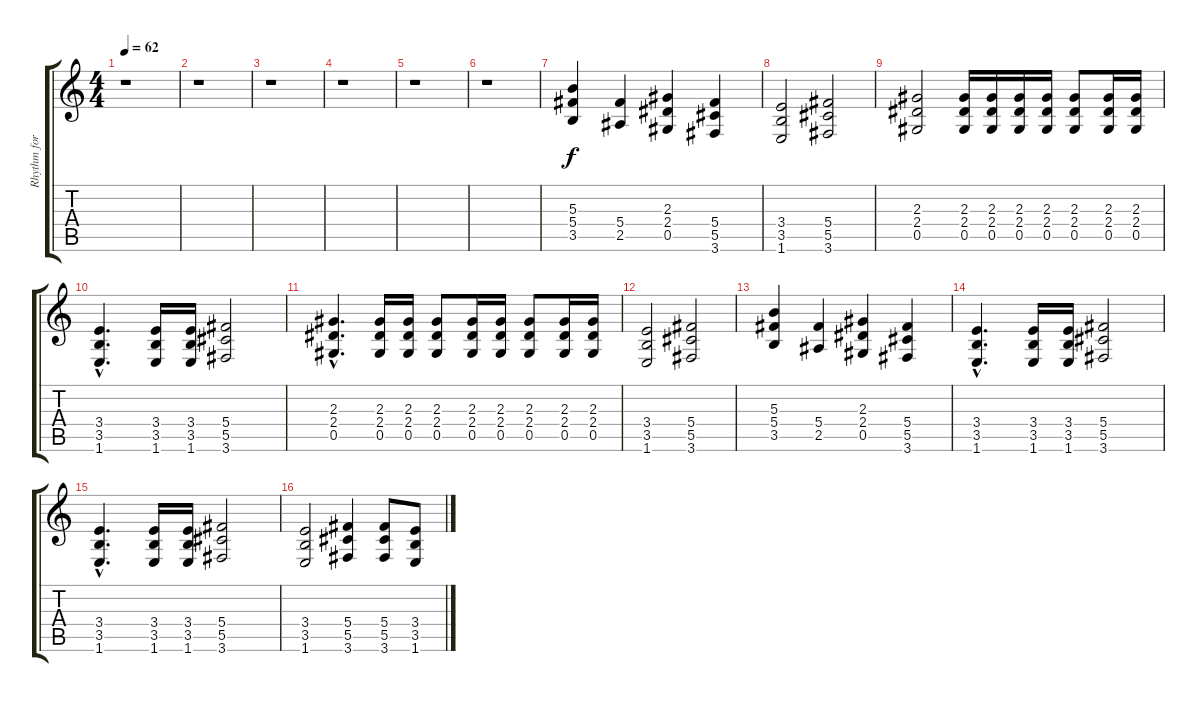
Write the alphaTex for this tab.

\track ("Rhythm for Solo" "Rhythm for") {instrument distortionguitar}
\staff {score tabs}
\tuning (Eb4 Bb3 Gb3 Db3 Ab2 Eb2) {hide}
\ts (4 4)
\tempo 62
\clef g2
\ks c
r.1{dy f} |
r.1 |
r.1 |
r.1 |
r.1 |
r.1 |
(5.3 5.4 3.5).4 (5.4 2.5).4 (2.3 2.4 0.5).4 (5.4 5.5 3.6).4 |
(3.4 3.5 1.6).2 (5.4 5.5 3.6).2 |
(2.3 2.4 0.5).2 (2.3 2.4 0.5).16 (2.3 2.4 0.5).16 (2.3 2.4 0.5).16 (2.3 2.4 0.5).16 (2.3 2.4 0.5).8 (2.3 2.4 0.5).16 (2.3 2.4 0.5).16 |
(3.4{hac} 3.5{hac} 1.6{hac}).4{d} (3.4 3.5 1.6).16 (3.4 3.5 1.6).16 (5.4 5.5 3.6).2 |
(2.3{hac} 2.4{hac} 0.5{hac}).4{d} (2.3 2.4 0.5).16 (2.3 2.4 0.5).16 (2.3 2.4 0.5).8 (2.3 2.4 0.5).16 (2.3 2.4 0.5).16 (2.3 2.4 0.5).8 (2.3 2.4 0.5).16 (2.3 2.4 0.5).16 |
(3.4 3.5 1.6).2 (5.4 5.5 3.6).2 |
(5.3 5.4 3.5).4 (5.4 2.5).4 (2.3 2.4 0.5).4 (5.4 5.5 3.6).4 |
(3.4{hac} 3.5{hac} 1.6{hac}).4{d} (3.4 3.5 1.6).16 (3.4 3.5 1.6).16 (5.4 5.5 3.6).2 |
(3.4{hac} 3.5{hac} 1.6{hac}).4{d} (3.4 3.5 1.6).16 (3.4 3.5 1.6).16 (5.4 5.5 3.6).2 |
(3.4 3.5 1.6).2 (5.4 5.5 3.6).4 (5.4 5.5 3.6).8 (3.4 3.5 1.6).8
